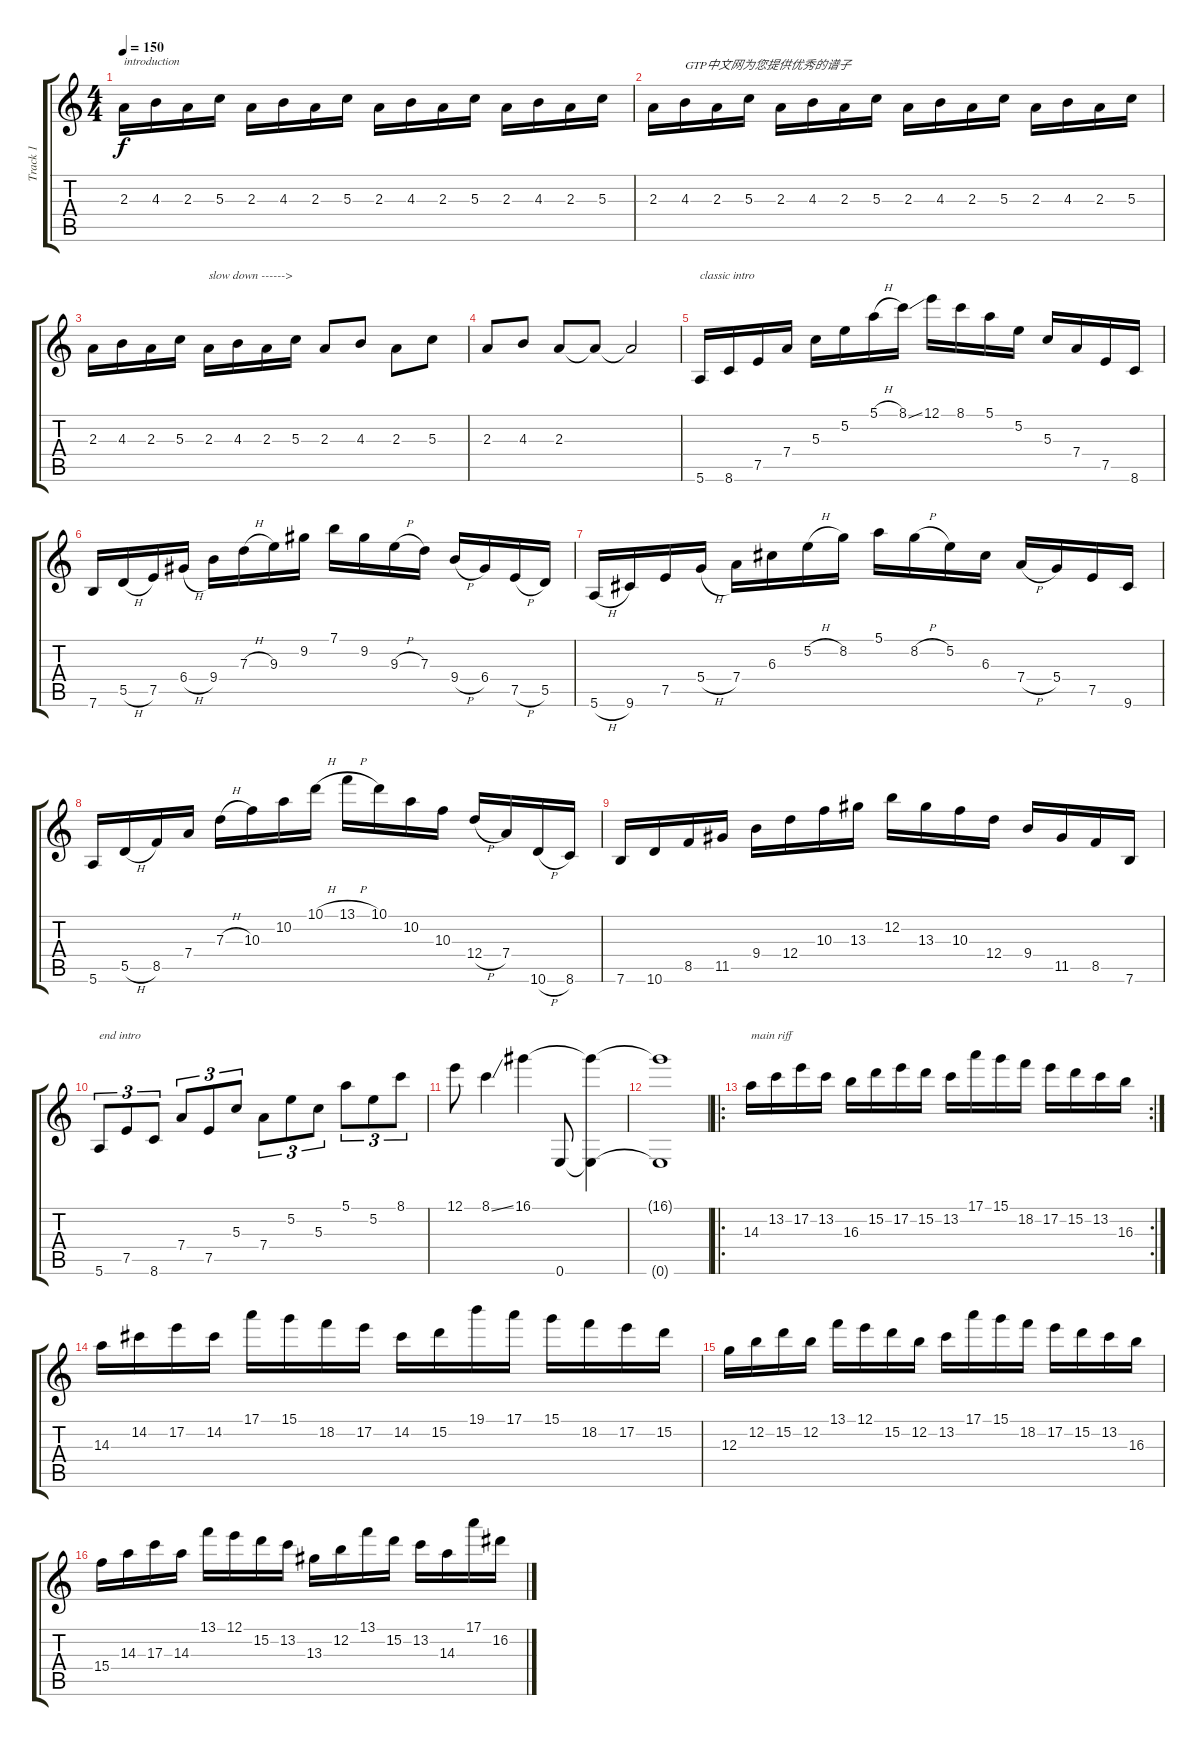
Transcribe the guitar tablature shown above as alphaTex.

\track ("Track 1" "Track 1") {instrument overdrivenguitar}
\staff {score tabs}
\tuning (E4 B3 G3 D3 A2 E2) {hide}
\ts (4 4)
\tempo 150
\clef g2
\ks c
2.3.16{txt "introduction" dy f instrument overdrivenguitar} 4.3.16 2.3.16 5.3.16 2.3.16 4.3.16 2.3.16 5.3.16 2.3.16 4.3.16 2.3.16 5.3.16 2.3.16 4.3.16 2.3.16 5.3.16 |
2.3.16 4.3.16{txt "GTP中文网为您提供优秀的谱子"} 2.3.16 5.3.16 2.3.16 4.3.16 2.3.16 5.3.16 2.3.16 4.3.16 2.3.16 5.3.16 2.3.16 4.3.16 2.3.16 5.3.16 |
2.3.16 4.3.16 2.3.16 5.3.16 2.3.16{txt "slow down ------>"} 4.3.16 2.3.16 5.3.16 2.3.8 4.3.8 2.3.8 5.3.8 |
2.3.8 4.3.8 2.3.8 2.3{t}.8 2.3{t}.2 |
5.6.16{txt "classic intro"} 8.6.16 7.5.16 7.4.16 5.3.16 5.2.16 5.1{h}.16 8.1{ss}.16 12.1.16 8.1.16 5.1.16 5.2.16 5.3.16 7.4.16 7.5.16 8.6.16 |
7.6.16 5.5{h}.16 7.5.16 6.4{h}.16 9.4.16 7.3{h}.16 9.3.16 9.2.16 7.1.16 9.2.16 9.3{h}.16 7.3.16 9.4{h}.16 6.4.16 7.5{h}.16 5.5.16 |
5.6{h}.16 9.6.16 7.5.16 5.4{h}.16 7.4.16 6.3.16 5.2{h}.16 8.2.16 5.1.16 8.2{h}.16 5.2.16 6.3.16 7.4{h}.16 5.4.16 7.5.16 9.6.16 |
5.6.16 5.5{h}.16 8.5.16 7.4.16 7.3{h}.16 10.3.16 10.2.16 10.1{h}.16 13.1{h}.16 10.1.16 10.2.16 10.3.16 12.4{h}.16 7.4.16 10.6{h}.16 8.6.16 |
7.6.16 10.6.16 8.5.16 11.5.16 9.4.16 12.4.16 10.3.16 13.3.16 12.2.16 13.3.16 10.3.16 12.4.16 9.4.16 11.5.16 8.5.16 7.6.16 |
5.6.8{tu (3 2) txt "end intro"} 7.5.8{tu (3 2)} 8.6.8{tu (3 2)} 7.4.8{tu (3 2)} 7.5.8{tu (3 2)} 5.3.8{tu (3 2)} 7.4.8{tu (3 2)} 5.2.8{tu (3 2)} 5.3.8{tu (3 2)} 5.1.8{tu (3 2)} 5.2.8{tu (3 2)} 8.1.8{tu (3 2)} |
12.1.8 8.1{ss}.4 16.1.4 0.6.8 (16.1{t} 0.6{t}).4 |
(16.1{t} 0.6{t}).1 |
\ro
\rc 2
14.3.16{txt "main riff"} 13.2.16 17.2.16 13.2.16 16.3.16 15.2.16 17.2.16 15.2.16 13.2.16 17.1.16 15.1.16 18.2.16 17.2.16 15.2.16 13.2.16 16.3.16 |
14.3.16 14.2.16 17.2.16 14.2.16 17.1.16 15.1.16 18.2.16 17.2.16 14.2.16 15.2.16 19.1.16 17.1.16 15.1.16 18.2.16 17.2.16 15.2.16 |
12.3.16 12.2.16 15.2.16 12.2.16 13.1.16 12.1.16 15.2.16 12.2.16 13.2.16 17.1.16 15.1.16 18.2.16 17.2.16 15.2.16 13.2.16 16.3.16 |
15.4.16 14.3.16 17.3.16 14.3.16 13.1.16 12.1.16 15.2.16 13.2.16 13.3.16 12.2.16 13.1.16 15.2.16 13.2.16 14.3.16 17.1.16 16.2.16
